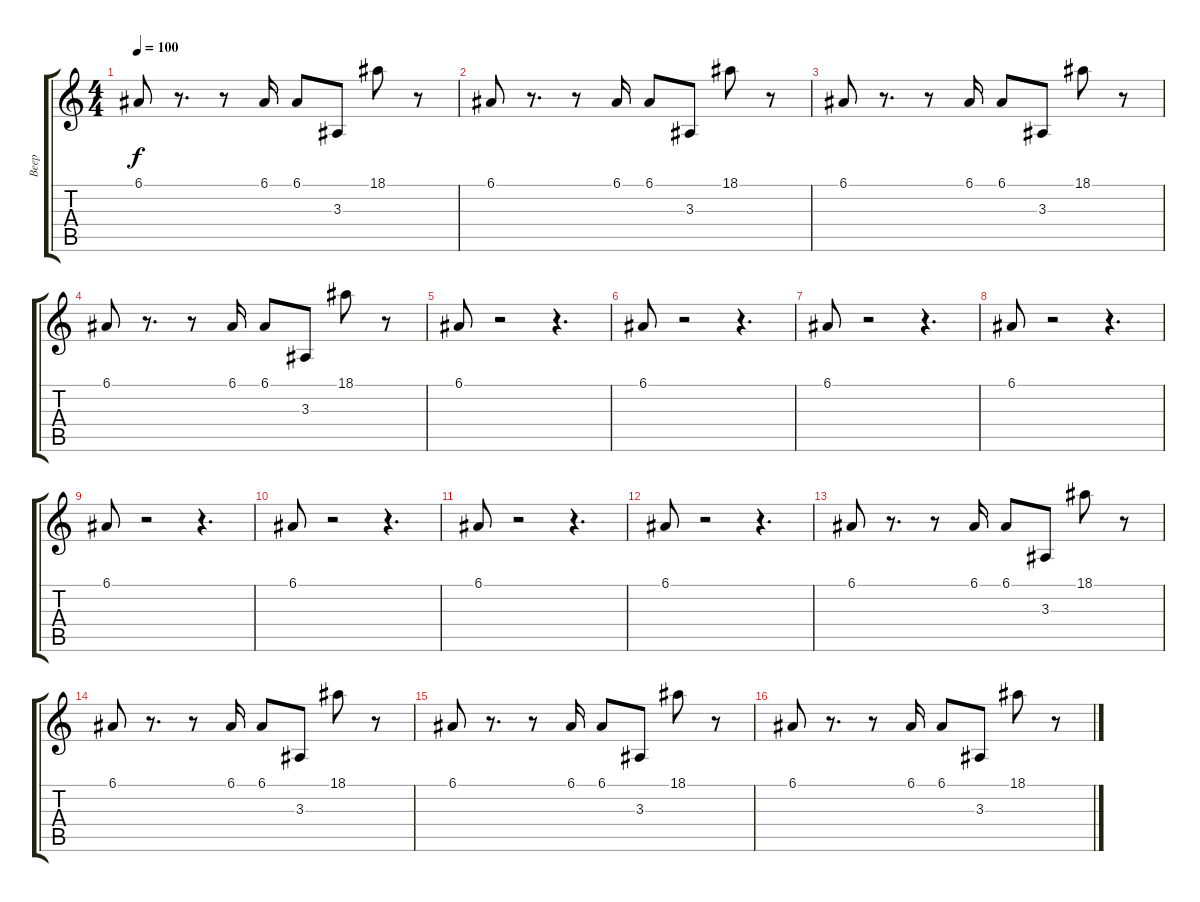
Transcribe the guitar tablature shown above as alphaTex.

\track ("Beep" "Beep") {instrument ocarina}
\staff {score tabs}
\tuning (E4 B3 G3 D3 A2 E2) {hide}
\ts (4 4)
\tempo 100
\clef g2
\ks c
6.1.8{dy f} r.8{d} r.8 6.1.16 6.1.8 3.3.8 18.1.8 r.8 |
6.1.8 r.8{d} r.8 6.1.16 6.1.8 3.3.8 18.1.8 r.8 |
6.1.8 r.8{d} r.8 6.1.16 6.1.8 3.3.8 18.1.8 r.8 |
6.1.8 r.8{d} r.8 6.1.16 6.1.8 3.3.8 18.1.8 r.8 |
6.1.8 r.2 r.4{d} |
6.1.8 r.2 r.4{d} |
6.1.8 r.2 r.4{d} |
6.1.8 r.2 r.4{d} |
6.1.8 r.2 r.4{d} |
6.1.8 r.2 r.4{d} |
6.1.8 r.2 r.4{d} |
6.1.8 r.2 r.4{d} |
6.1.8 r.8{d} r.8 6.1.16 6.1.8 3.3.8 18.1.8 r.8 |
6.1.8 r.8{d} r.8 6.1.16 6.1.8 3.3.8 18.1.8 r.8 |
6.1.8 r.8{d} r.8 6.1.16 6.1.8 3.3.8 18.1.8 r.8 |
6.1.8 r.8{d} r.8 6.1.16 6.1.8 3.3.8 18.1.8 r.8
